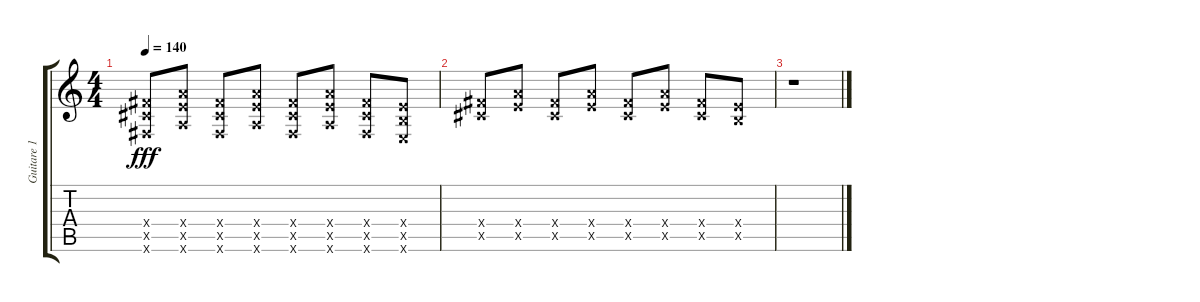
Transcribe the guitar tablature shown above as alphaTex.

\track ("Guitare 1" "Guitare 1") {instrument distortionguitar}
\staff {score tabs}
\tuning (E4 B3 G3 D3 A2 E2) {hide}
\ts (4 4)
\tempo 140
\clef g2
\ks c
(4.4{x} 4.5{x} 2.6{x}).8{dy fff} (7.4{x} 7.5{x} 5.6{x}).8 (4.4{x} 4.5{x} 2.6{x}).8 (7.4{x} 7.5{x} 5.6{x}).8 (4.4{x} 4.5{x} 2.6{x}).8 (7.4{x} 7.5{x} 5.6{x}).8 (4.4{x} 4.5{x} 2.6{x}).8 (2.4{x} 2.5{x} 0.6{x}).8 |
(4.4{x} 4.5{x}).8 (7.4{x} 7.5{x}).8 (4.4{x} 4.5{x}).8 (7.4{x} 7.5{x}).8 (4.4{x} 4.5{x}).8 (7.4{x} 7.5{x}).8 (4.4{x} 4.5{x}).8 (2.4{x} 2.5{x}).8 |
r.1
